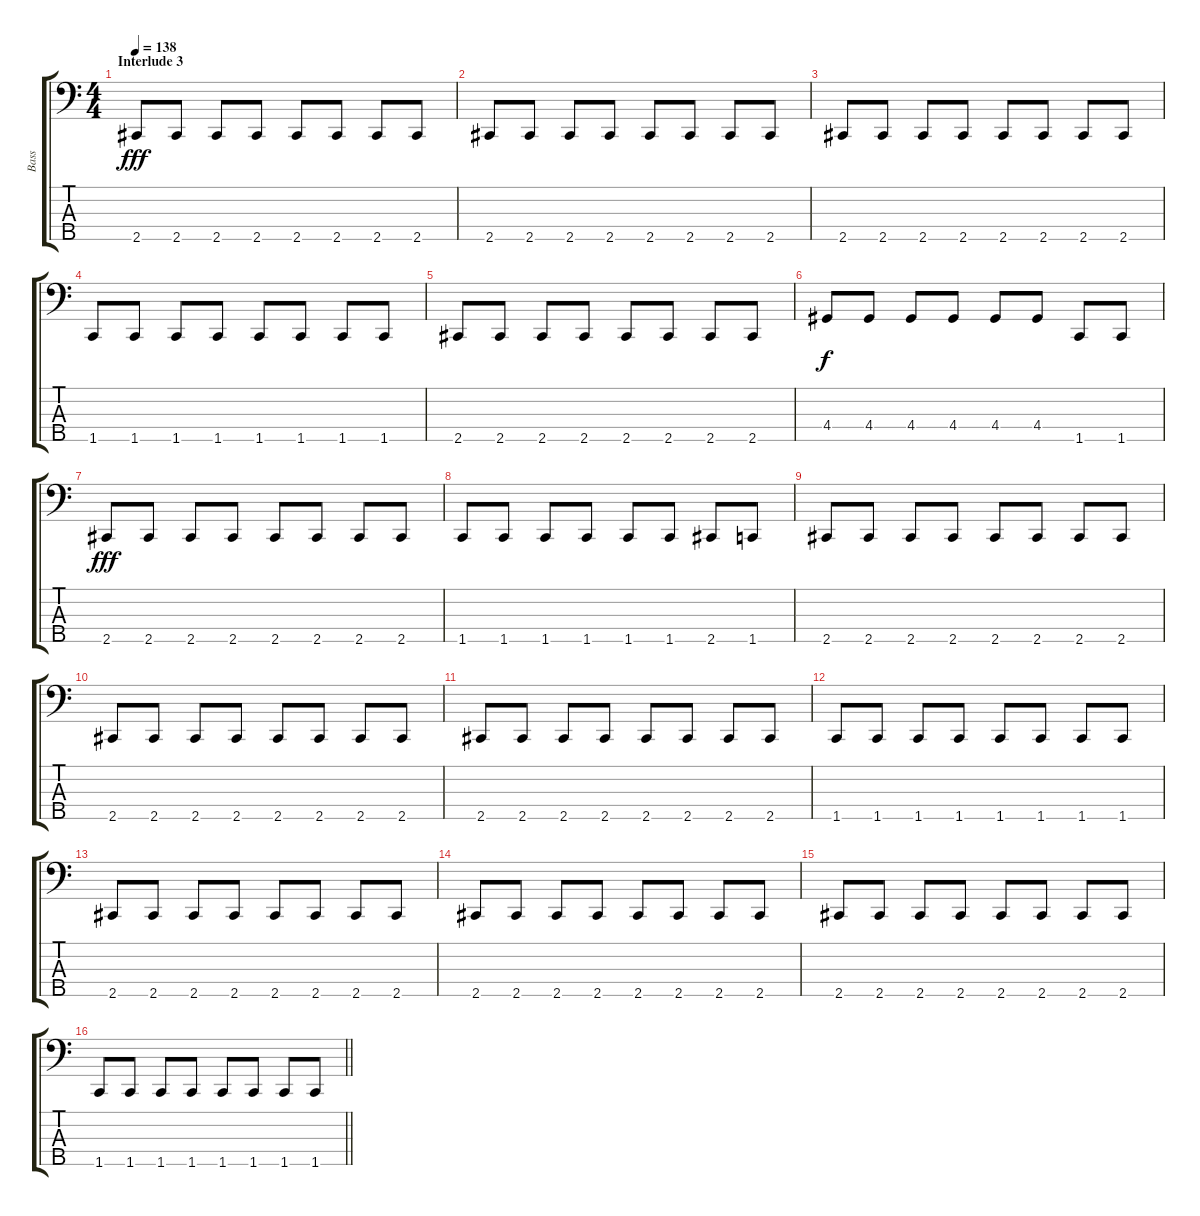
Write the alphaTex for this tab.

\track ("Bass" "Bass") {instrument electricbassfinger}
\staff {score tabs}
\tuning (G2 D2 A1 E1 B0) {hide}
\ts (4 4)
\section ("" "Interlude 3")
\tempo 138
\clef f4
\ks c
2.5.8{dy fff} 2.5.8 2.5.8 2.5.8 2.5.8 2.5.8 2.5.8 2.5.8 |
2.5.8 2.5.8 2.5.8 2.5.8 2.5.8 2.5.8 2.5.8 2.5.8 |
2.5.8 2.5.8 2.5.8 2.5.8 2.5.8 2.5.8 2.5.8 2.5.8 |
1.5.8 1.5.8 1.5.8 1.5.8 1.5.8 1.5.8 1.5.8 1.5.8 |
2.5.8 2.5.8 2.5.8 2.5.8 2.5.8 2.5.8 2.5.8 2.5.8 |
4.4.8{dy f} 4.4.8 4.4.8 4.4.8 4.4.8 4.4.8 1.5.8 1.5.8 |
2.5.8{dy fff} 2.5.8 2.5.8 2.5.8 2.5.8 2.5.8 2.5.8 2.5.8 |
1.5.8 1.5.8 1.5.8 1.5.8 1.5.8 1.5.8 2.5.8 1.5.8 |
2.5.8 2.5.8 2.5.8 2.5.8 2.5.8 2.5.8 2.5.8 2.5.8 |
2.5.8 2.5.8 2.5.8 2.5.8 2.5.8 2.5.8 2.5.8 2.5.8 |
2.5.8 2.5.8 2.5.8 2.5.8 2.5.8 2.5.8 2.5.8 2.5.8 |
1.5.8 1.5.8 1.5.8 1.5.8 1.5.8 1.5.8 1.5.8 1.5.8 |
2.5.8 2.5.8 2.5.8 2.5.8 2.5.8 2.5.8 2.5.8 2.5.8 |
2.5.8 2.5.8 2.5.8 2.5.8 2.5.8 2.5.8 2.5.8 2.5.8 |
2.5.8 2.5.8 2.5.8 2.5.8 2.5.8 2.5.8 2.5.8 2.5.8 |
\barLineRight lightlight
1.5.8 1.5.8 1.5.8 1.5.8 1.5.8 1.5.8 1.5.8 1.5.8
